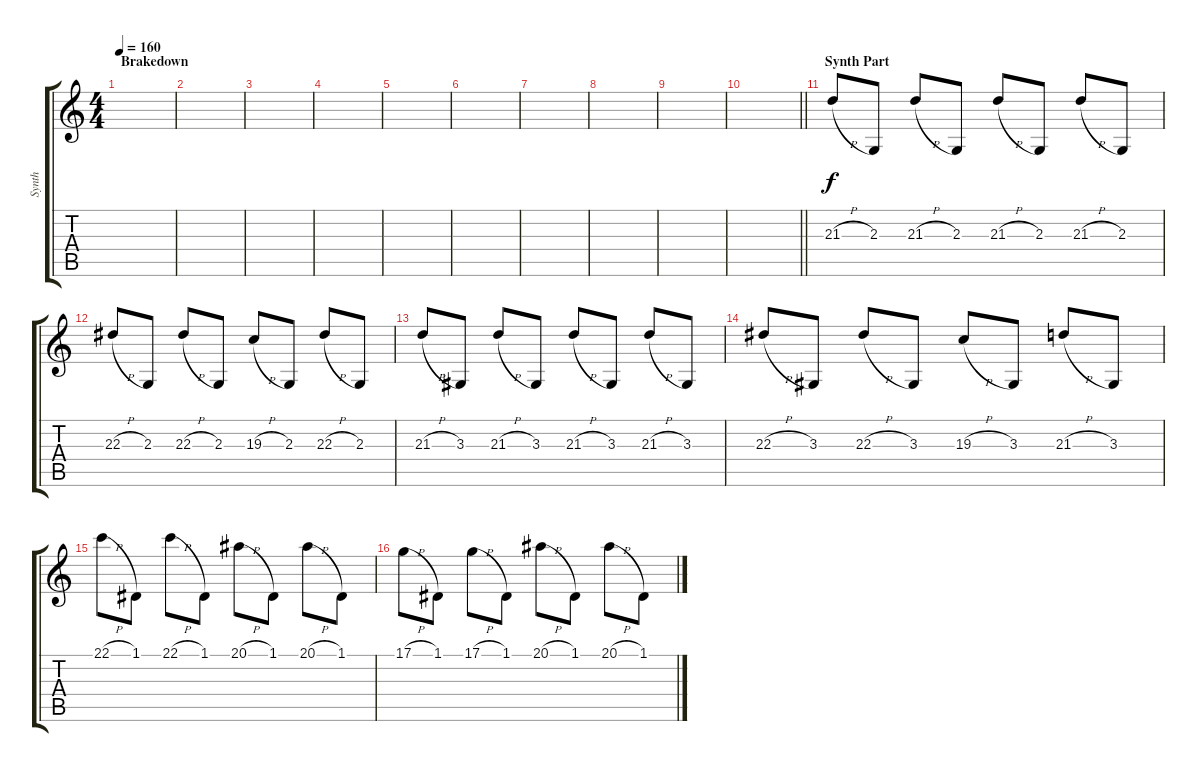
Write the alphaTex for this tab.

\track ("Synth" "Synth") {instrument synthbrass1}
\staff {score tabs}
\tuning (D4 A3 F3 C3 G2 C2) {hide}
\ts (4 4)
\section ("" "Brakedown")
\tempo 160
\clef g2
\ks c
|
|
|
|
|
|
|
|
|
\barLineRight lightlight
|
\section ("" "Synth Part")
21.3{h}.8 2.3.8 21.3{h}.8 2.3.8 21.3{h}.8 2.3.8 21.3{h}.8 2.3.8 |
22.3{h}.8 2.3.8 22.3{h}.8 2.3.8 19.3{h}.8 2.3.8 22.3{h}.8 2.3.8 |
21.3{h}.8 3.3.8 21.3{h}.8 3.3.8 21.3{h}.8 3.3.8 21.3{h}.8 3.3.8 |
22.3{h}.8 3.3.8 22.3{h}.8 3.3.8 19.3{h}.8 3.3.8 21.3{h}.8 3.3.8 |
22.1{h}.8 1.1.8 22.1{h}.8 1.1.8 20.1{h}.8 1.1.8 20.1{h}.8 1.1.8 |
17.1{h}.8 1.1.8 17.1{h}.8 1.1.8 20.1{h}.8 1.1.8 20.1{h}.8 1.1.8
